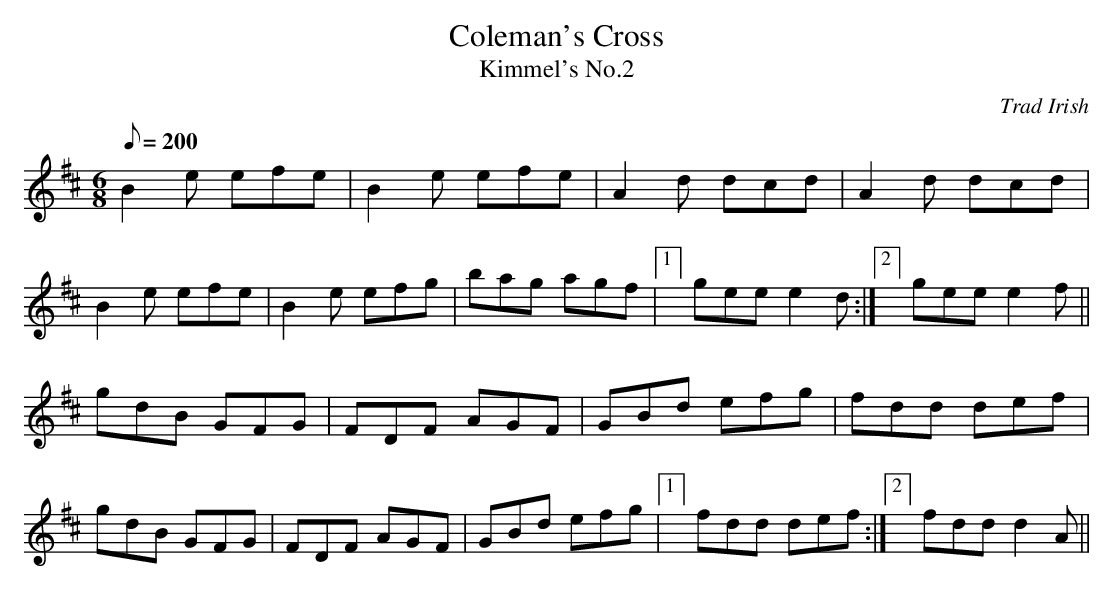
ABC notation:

X:1
T:Coleman's Cross
T:Kimmel's No.2
M:6/8
L:1/8
Q:200
C:Trad Irish
K:D
B2 e efe|B2 e efe|A2 d dcd|A2 d dcd|!
B2 e efe|B2 e efg|bag agf|1]gee e2 d:|2]gee e2 f||!
gdB GFG|FDF AGF|GBd efg|fdd def|!
gdB GFG|FDF AGF|GBd efg|1]fdd def:|2]fdd d2 A||!
